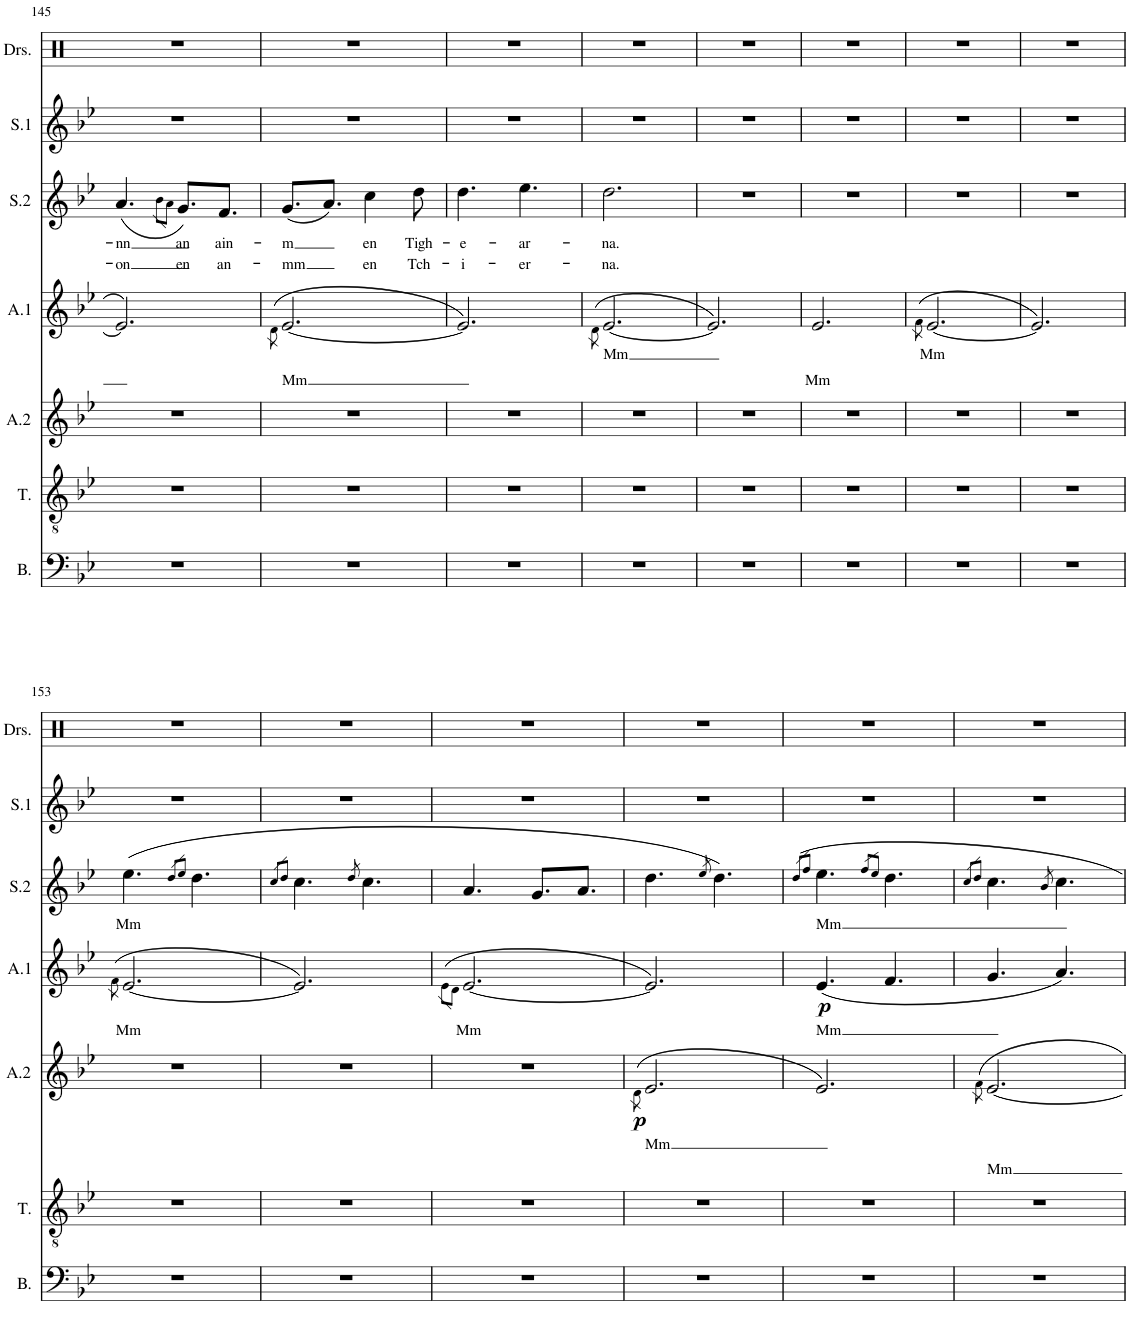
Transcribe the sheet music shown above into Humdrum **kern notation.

**kern	**kern	**kern	**text	**dynam	**kern	**text	**dynam	**kern	**text	**text	**kern	**kern
*part7	*part6	*part5	*part5	*part5	*part4	*part4	*part4	*part3	*part3	*part3	*part2	*part1
*staff7	*staff6	*staff5	*staff5	*staff5	*staff4	*staff4	*staff4	*staff3	*staff3	*staff3	*staff2	*staff1
*I"Bass	*I"Tenor	*I"2nd Altos	*	*	*I"1st Altos	*	*	*I"2nd Sopranos	*	*	*I"1st Sopranos	*I"Drumset
*I'B.	*I'T.	*I'A.2	*	*	*I'A.1	*	*	*I'S.2	*	*	*I'S.1	*I'Drs.
!!LO:PB:g=z
*clefF4	*clefGv2	*clefG2	*	*	*clefG2	*	*	*clefG2	*	*	*clefG2	*clefX
*k[b-e-]	*k[b-e-]	*k[b-e-]	*	*	*k[b-e-]	*	*	*k[b-e-]	*	*	*k[b-e-]	*k[]
*M6/8	*M6/8	*M6/8	*	*	*M6/8	*	*	*M6/8	*	*	*M6/8	*M6/8
=145	=145	=145	=145	=145	=145	=145	=145	=145	=145	=145	=145	=145
!	!	!	!	!	!	!	!	!	!LO:LY:b	!LO:LY:b	!	!
2.r	2.r	2.r	.	.	2.e-/]	.	.	(4.a/	-nn	-on	2.r	2.r
.	.	.	.	.	.	.	.	8qb-\L	.	.	.	.
.	.	.	.	.	.	.	.	8qa\J	.	.	.	.
!	!	!	!	!	!	!	!	!	!LO:LY:b	!LO:LY:b	!	!
.	.	.	.	.	.	.	.	8.g/L)	an	en	.	.
!	!	!	!	!	!	!	!	!	!LO:LY:b	!LO:LY:b	!	!
.	.	.	.	.	.	.	.	8.f/J	ain-	an-	.	.
=146	=146	=146	=146	=146	=146	=146	=146	=146	=146	=146	=146	=146
.	.	.	.	.	(8qd\	.	.	.	.	.	.	.
!	!	!	!	!	!	!LO:LY:b	!	!	!LO:LY:b	!LO:LY:b	!	!
2.r	2.r	2.r	.	.	[2.e-/	Mm	.	(8.g/L	-m	-mm	2.r	2.r
.	.	.	.	.	.	.	.	8.a/J)	.	.	.	.
!	!	!	!	!	!	!	!	!	!LO:LY:b	!LO:LY:b	!	!
.	.	.	.	.	.	.	.	4cc\	en	en	.	.
!	!	!	!	!	!	!	!	!	!LO:LY:b	!LO:LY:b	!	!
.	.	.	.	.	.	.	.	8dd\	Tigh-	Tch-	.	.
=147	=147	=147	=147	=147	=147	=147	=147	=147	=147	=147	=147	=147
!	!	!	!	!	!	!	!	!	!LO:LY:b	!LO:LY:b	!	!
2.r	2.r	2.r	.	.	2.e-/])	.	.	4.dd\	-e-	-i-	2.r	2.r
!	!	!	!	!	!	!	!	!	!LO:LY:b	!LO:LY:b	!	!
.	.	.	.	.	.	.	.	4.ee-\	-ar-	-er-	.	.
=148	=148	=148	=148	=148	=148	=148	=148	=148	=148	=148	=148	=148
.	.	.	.	.	(8qd\	.	.	.	.	.	.	.
!	!	!	!	!	!	!LO:LY:b	!	!	!LO:LY:b	!LO:LY:b	!	!
2.r	2.r	2.r	.	.	[2.e-/	Mm	.	2.dd\	-na.	-na.	2.r	2.r
=149	=149	=149	=149	=149	=149	=149	=149	=149	=149	=149	=149	=149
2.r	2.r	2.r	.	.	2.e-/])	.	.	2.r	.	.	2.r	2.r
=150	=150	=150	=150	=150	=150	=150	=150	=150	=150	=150	=150	=150
!	!	!	!	!	!	!LO:LY:b	!	!	!	!	!	!
2.r	2.r	2.r	.	.	2.e-/	Mm	.	2.r	.	.	2.r	2.r
=151	=151	=151	=151	=151	=151	=151	=151	=151	=151	=151	=151	=151
.	.	.	.	.	(8qf\	.	.	.	.	.	.	.
!	!	!	!	!	!	!LO:LY:b	!	!	!	!	!	!
2.r	2.r	2.r	.	.	[2.e-/	Mm	.	2.r	.	.	2.r	2.r
=152	=152	=152	=152	=152	=152	=152	=152	=152	=152	=152	=152	=152
2.r	2.r	2.r	.	.	2.e-/])	.	.	2.r	.	.	2.r	2.r
!!LO:LB:g=z
=153	=153	=153	=153	=153	=153	=153	=153	=153	=153	=153	=153	=153
.	.	.	.	.	(8qf\	.	.	.	.	.	.	.
!	!	!	!	!	!	!LO:LY:b	!	!	!LO:LY:b	!	!	!
2.r	2.r	2.r	.	.	[2.e-/	Mm	.	(4.ee-\	Mm	.	2.r	2.r
.	.	.	.	.	.	.	.	8qdd/L	.	.	.	.
.	.	.	.	.	.	.	.	8qee-/J	.	.	.	.
.	.	.	.	.	.	.	.	4.dd\	.	.	.	.
=154	=154	=154	=154	=154	=154	=154	=154	=154	=154	=154	=154	=154
.	.	.	.	.	.	.	.	8qcc/L	.	.	.	.
.	.	.	.	.	.	.	.	8qdd/J	.	.	.	.
2.r	2.r	2.r	.	.	2.e-/])	.	.	4.cc\	.	.	2.r	2.r
.	.	.	.	.	.	.	.	8qdd/	.	.	.	.
.	.	.	.	.	.	.	.	4.cc\	.	.	.	.
=155	=155	=155	=155	=155	=155	=155	=155	=155	=155	=155	=155	=155
.	.	.	.	.	(8qe-\L	.	.	.	.	.	.	.
.	.	.	.	.	8qd\J	.	.	.	.	.	.	.
!	!	!	!	!	!	!LO:LY:b	!	!	!	!	!	!
2.r	2.r	2.r	.	.	[2.e-/	Mm	.	4.a/	.	.	2.r	2.r
.	.	.	.	.	.	.	.	8.g/L	.	.	.	.
.	.	.	.	.	.	.	.	8.a/J	.	.	.	.
=156	=156	=156	=156	=156	=156	=156	=156	=156	=156	=156	=156	=156
.	.	(8qd\	.	.	.	.	.	.	.	.	.	.
!	!	!	!LO:LY:b	!LO:DY:b	!	!	!	!	!	!	!	!
2.r	2.r	2.e-/	Mm	p	2.e-/])	.	.	4.dd\	.	.	2.r	2.r
.	.	.	.	.	.	.	.	8qee-/	.	.	.	.
.	.	.	.	.	.	.	.	4.dd\)	.	.	.	.
=157	=157	=157	=157	=157	=157	=157	=157	=157	=157	=157	=157	=157
.	.	.	.	.	.	.	.	8qdd/L	.	.	.	.
.	.	.	.	.	.	.	.	8qff/J	.	.	.	.
!	!	!	!	!	!	!LO:LY:b	!LO:DY:b	!	!LO:LY:b	!	!	!
2.r	2.r	2.e-/)	.	.	(4.e-/	Mm	p	4.ee-\	Mm	.	2.r	2.r
.	.	.	.	.	.	.	.	8qff/L	.	.	.	.
.	.	.	.	.	.	.	.	8qee-/J	.	.	.	.
.	.	.	.	.	4.f/	.	.	4.dd\	.	.	.	.
=158	=158	=158	=158	=158	=158	=158	=158	=158	=158	=158	=158	=158
.	.	.	.	.	.	.	.	8qcc/L	.	.	.	.
.	.	8qf\	.	.	.	.	.	8qdd/J	.	.	.	.
!	!	!	!LO:LY:b	!	!	!	!	!	!	!	!	!
2.r	2.r	[2.e-/	Mm	.	4.g/	.	.	4.cc\	.	.	2.r	2.r
.	.	.	.	.	.	.	.	8qb-/	.	.	.	.
.	.	.	.	.	4.a/)	.	.	4.cc\	.	.	.	.
=	=	=	=	=	=	=	=	=	=	=	=	=
*-	*-	*-	*-	*-	*-	*-	*-	*-	*-	*-	*-	*-
